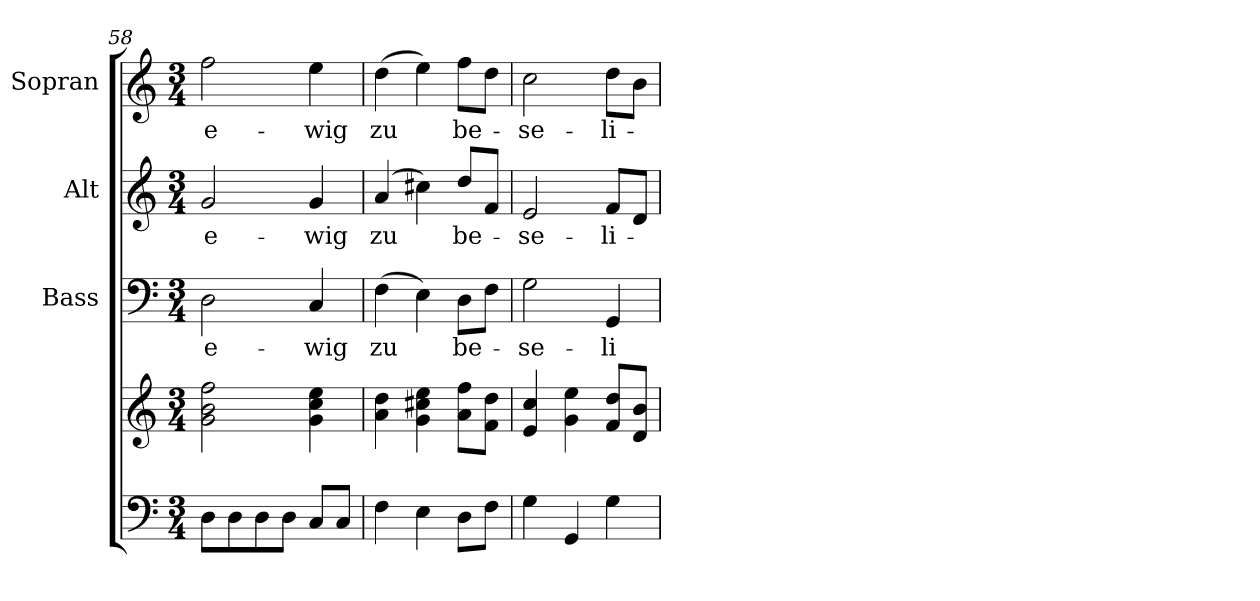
**kern	**kern	**kern	**text	**kern	**text	**kern	**text
*part4	*part4	*part3	*part3	*part2	*part2	*part1	*part1
*staff5	*staff4	*staff3	*staff3	*staff2	*staff2	*staff1	*staff1
*	*	*I"Bass	*	*I"Alt	*	*I"Sopran	*
*	*	*I'B.	*	*I'A.	*	*I'S.	*
*clefF4	*clefG2	*clefF4	*	*clefG2	*	*clefG2	*
*k[]	*k[]	*k[]	*	*k[]	*	*k[]	*
*C:	*C:	*C:	*	*C:	*	*C:	*
*M3/4	*M3/4	*M3/4	*	*M3/4	*	*M3/4	*
=58	=58	=58	=58	=58	=58	=58	=58
!	!	!	!LO:LY:b	!	!LO:LY:b	!	!LO:LY:b
8D\L	2g\ 2b\ 2ff\	2D\	e-	2g/	e-	2ff\	e-
8D\	.	.	.	.	.	.	.
8D\	.	.	.	.	.	.	.
8D\J	.	.	.	.	.	.	.
!	!	!	!LO:LY:b	!	!LO:LY:b	!	!LO:LY:b
8C/L	4g\ 4cc\ 4ee\	4C/	-wig	4g/	-wig	4ee\	-wig
8C/J	.	.	.	.	.	.	.
=59	=59	=59	=59	=59	=59	=59	=59
!	!	!	!LO:LY:b	!	!LO:LY:b	!	!LO:LY:b
4F\	4a\ 4dd\	(>4F\	zu	(4a/	zu	(>4dd\	zu
4E\	4g\ 4cc#X\ 4ee\	4E\)	.	4cc#X\)	.	4ee\)	.
!	!	!	!LO:LY:b	!	!LO:LY:b	!	!LO:LY:b
8D\L	8a\ 8ff\L	8D\L	be-	8dd/L	be-	8ff\L	be-
8F\J	8f\ 8dd\J	8F\J	.	8f/J	.	8dd\J	.
!!LO:LB:g=z
=60	=60	=60	=60	=60	=60	=60	=60
!	!	!	!LO:LY:b	!	!LO:LY:b	!	!LO:LY:b
4G\	4e/ 4cc/	2G\	-se-	2e/	-se-	2cc\	-se-
4GG/	4g\ 4ee\	.	.	.	.	.	.
!	!	!	!LO:LY:b	!	!LO:LY:b	!	!LO:LY:b
4G\	8f/ 8dd/L	4GG/	-li-	8f/L	-li-	8dd\L	-li-
.	8d/ 8b/J	.	.	8d/J	.	8b\J	.
=	=	=	=	=	=	=	=
*-	*-	*-	*-	*-	*-	*-	*-
